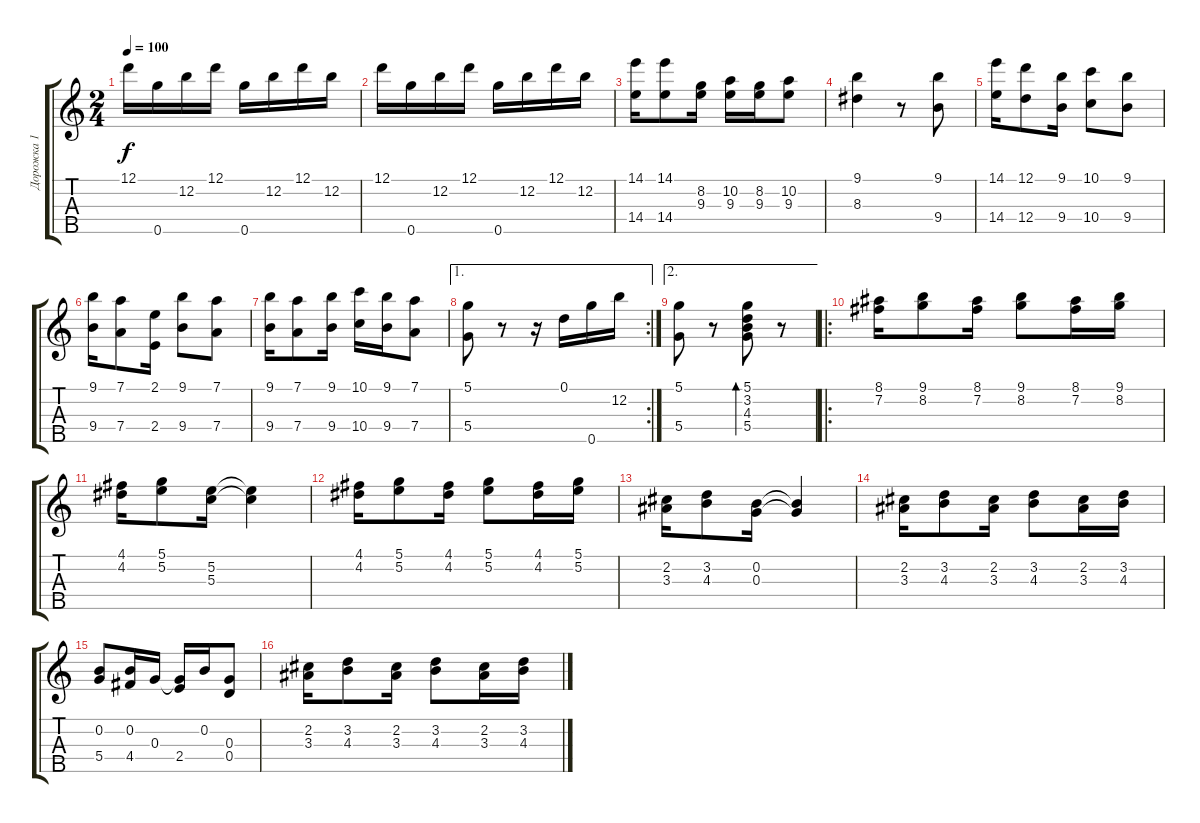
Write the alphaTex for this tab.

\track ("Дорожка 1" "Дорожка 1") {instrument banjo}
\staff {score tabs}
\tuning (D4 B3 G3 D3 G4) {hide}
\displaytranspose 12
\ts (2 4)
\tempo 100
\clef g2
\ks c
12.1.16{dy f} 0.5.16 12.2.16 12.1.16 0.5.16 12.2.16 12.1.16 12.2.16 |
12.1.16 0.5.16 12.2.16 12.1.16 0.5.16 12.2.16 12.1.16 12.2.16 |
(14.1 14.4).16 (14.1 14.4).8 (8.2 9.3).16 (10.2 9.3).16 (8.2 9.3).16 (10.2 9.3).8 |
(9.1 8.3).4 r.8 (9.1 9.4).8 |
(14.1 14.4).16 (12.1 12.4).8 (9.1 9.4).16 (10.1 10.4).8 (9.1 9.4).8 |
(9.1 9.4).16 (7.1 7.4).8 (2.1 2.4).16 (9.1 9.4).8 (7.1 7.4).8 |
(9.1 9.4).16 (7.1 7.4).8 (9.1 9.4).16 (10.1 10.4).16 (9.1 9.4).16 (7.1 7.4).8 |
\ae 1
\rc 2
(5.1 5.4).8 r.8 r.16 0.1.16 0.5.16 12.2.16 |
\ae 2
(5.1 5.4).8 r.8 (5.1 3.2 4.3 5.4).8{bd 120} r.8 |
\ro
(8.1 7.2).16 (9.1 8.2).8 (8.1 7.2).16 (9.1 8.2).8 (8.1 7.2).16 (9.1 8.2).16 |
(4.1 4.2).16 (5.1 5.2).8 (5.2 5.3).16 (5.2{t} 5.3{t}).4 |
(4.1 4.2).16 (5.1 5.2).8 (4.1 4.2).16 (5.1 5.2).8 (4.1 4.2).16 (5.1 5.2).16 |
(2.2 3.3).16 (3.2 4.3).8 (0.2 0.3).16 (0.2{t} 0.3{t}).4 |
(2.2 3.3).16 (3.2 4.3).8 (2.2 3.3).16 (3.2 4.3).8 (2.2 3.3).16 (3.2 4.3).16 |
(0.2 5.4).8 (0.2 4.4).16 0.3.16 (0.3{t} 2.4).16 0.2.16 (0.3 0.4).8 |
(2.2 3.3).16 (3.2 4.3).8 (2.2 3.3).16 (3.2 4.3).8 (2.2 3.3).16 (3.2 4.3).16
